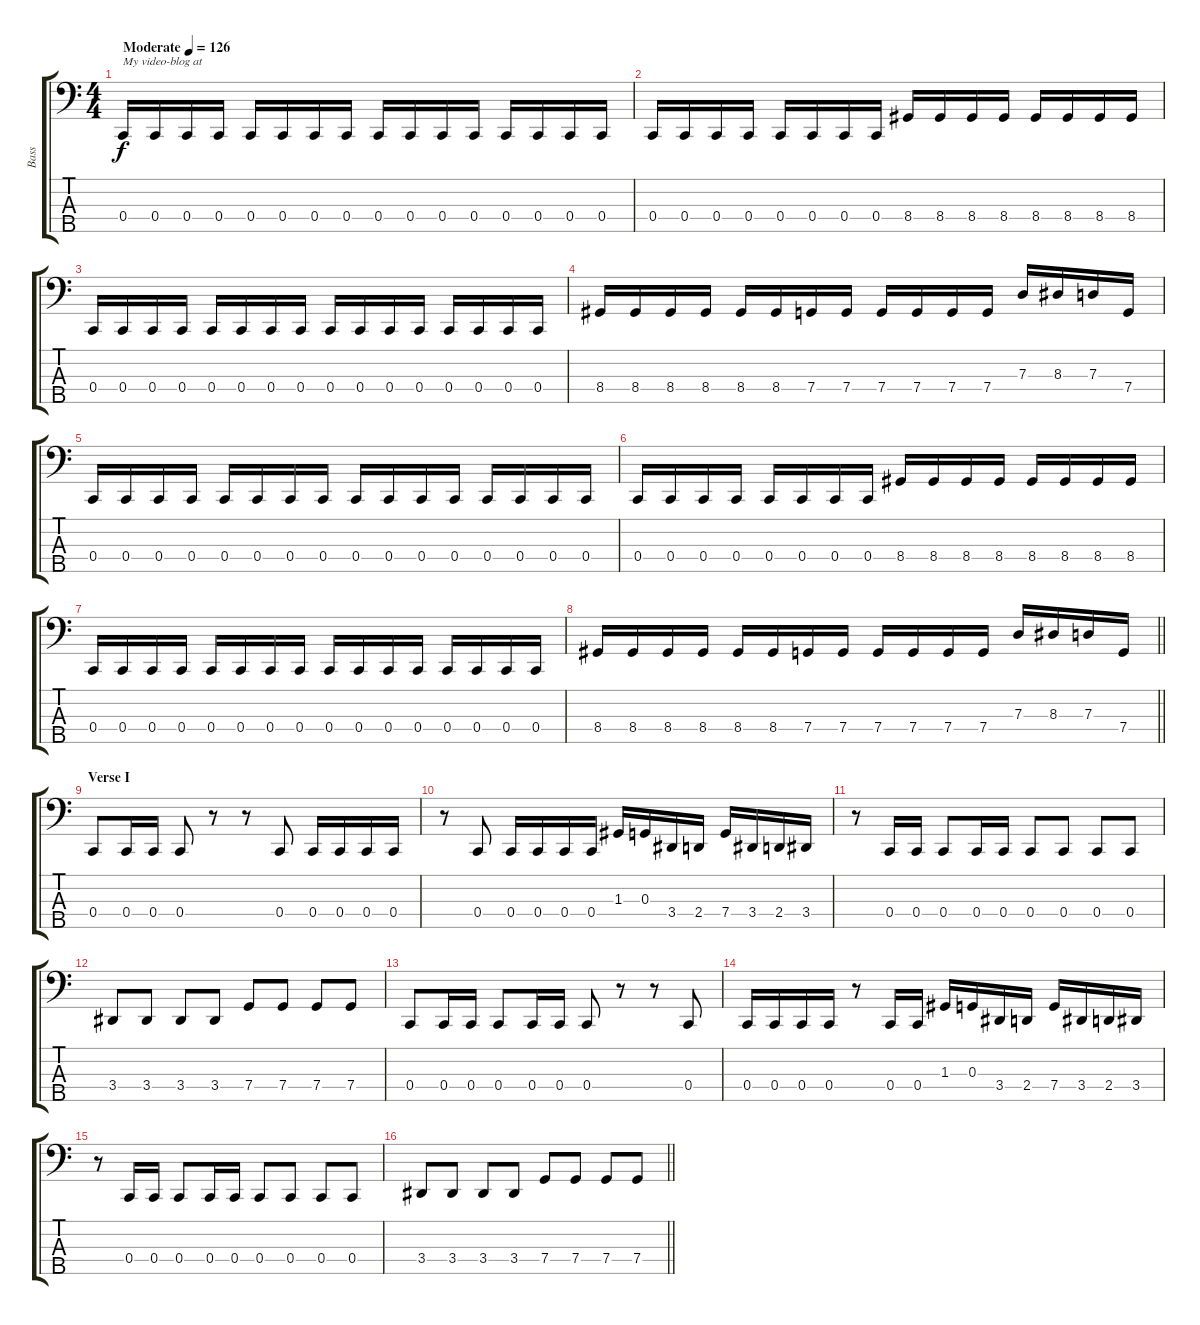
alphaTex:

\track ("Bass" "Bass") {instrument electricbasspick}
\staff {score tabs}
\tuning (F2 C2 G1 C1 A0) {hide}
\ts (4 4)
\tempo (126 "Moderate")
\clef f4
\ks c
0.4.16{txt "My video-blog at" dy f instrument electricbasspick} 0.4.16 0.4.16 0.4.16 0.4.16 0.4.16 0.4.16 0.4.16 0.4.16 0.4.16 0.4.16 0.4.16 0.4.16 0.4.16 0.4.16 0.4.16 |
0.4.16 0.4.16 0.4.16 0.4.16 0.4.16 0.4.16 0.4.16 0.4.16 8.4.16 8.4.16 8.4.16 8.4.16 8.4.16 8.4.16 8.4.16 8.4.16 |
0.4.16 0.4.16 0.4.16 0.4.16 0.4.16 0.4.16 0.4.16 0.4.16 0.4.16 0.4.16 0.4.16 0.4.16 0.4.16 0.4.16 0.4.16 0.4.16 |
8.4.16 8.4.16 8.4.16 8.4.16 8.4.16 8.4.16 7.4.16 7.4.16 7.4.16 7.4.16 7.4.16 7.4.16 7.3.16 8.3.16 7.3.16 7.4.16 |
0.4.16 0.4.16 0.4.16 0.4.16 0.4.16 0.4.16 0.4.16 0.4.16 0.4.16 0.4.16 0.4.16 0.4.16 0.4.16 0.4.16 0.4.16 0.4.16 |
0.4.16 0.4.16 0.4.16 0.4.16 0.4.16 0.4.16 0.4.16 0.4.16 8.4.16 8.4.16 8.4.16 8.4.16 8.4.16 8.4.16 8.4.16 8.4.16 |
0.4.16 0.4.16 0.4.16 0.4.16 0.4.16 0.4.16 0.4.16 0.4.16 0.4.16 0.4.16 0.4.16 0.4.16 0.4.16 0.4.16 0.4.16 0.4.16 |
\barLineRight lightlight
8.4.16 8.4.16 8.4.16 8.4.16 8.4.16 8.4.16 7.4.16 7.4.16 7.4.16 7.4.16 7.4.16 7.4.16 7.3.16 8.3.16 7.3.16 7.4.16 |
\section ("" "Verse I")
0.4.8 0.4.16 0.4.16 0.4.8 r.8 r.8 0.4.8 0.4.16 0.4.16 0.4.16 0.4.16 |
r.8 0.4.8 0.4.16 0.4.16 0.4.16 0.4.16 1.3.16 0.3.16 3.4.16 2.4.16 7.4.16 3.4.16 2.4.16 3.4.16 |
r.8 0.4.16 0.4.16 0.4.8 0.4.16 0.4.16 0.4.8 0.4.8 0.4.8 0.4.8 |
3.4.8 3.4.8 3.4.8 3.4.8 7.4.8 7.4.8 7.4.8 7.4.8 |
0.4.8 0.4.16 0.4.16 0.4.8 0.4.16 0.4.16 0.4.8 r.8 r.8 0.4.8 |
0.4.16 0.4.16 0.4.16 0.4.16 r.8 0.4.16 0.4.16 1.3.16 0.3.16 3.4.16 2.4.16 7.4.16 3.4.16 2.4.16 3.4.16 |
r.8 0.4.16 0.4.16 0.4.8 0.4.16 0.4.16 0.4.8 0.4.8 0.4.8 0.4.8 |
\barLineRight lightlight
3.4.8 3.4.8 3.4.8 3.4.8 7.4.8 7.4.8 7.4.8 7.4.8
